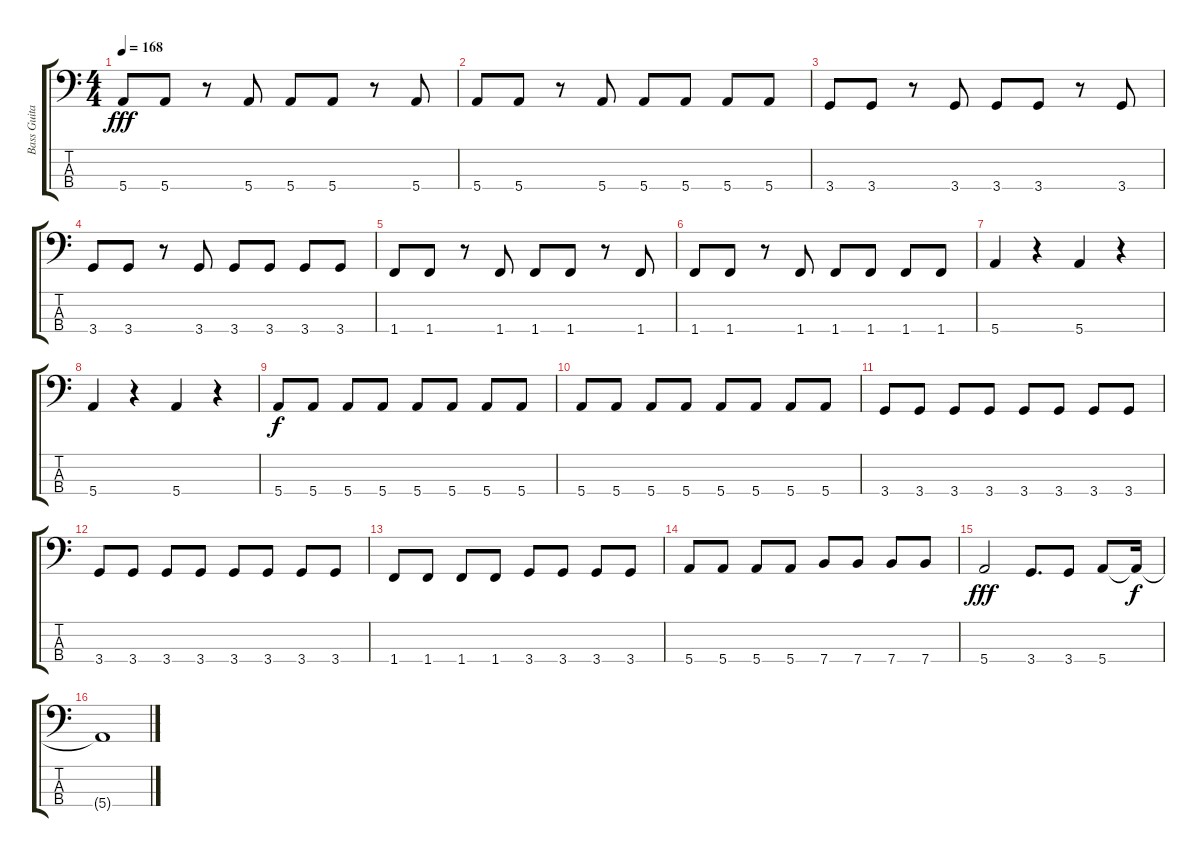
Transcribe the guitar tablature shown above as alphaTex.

\track ("Bass Guitar" "Bass Guita") {instrument electricbasspick}
\staff {score tabs}
\tuning (G2 D2 A1 E1) {hide}
\ts (4 4)
\tempo 168
\clef f4
\ks c
5.4.8{dy fff} 5.4.8 r.8 5.4.8 5.4.8 5.4.8 r.8 5.4.8 |
5.4.8 5.4.8 r.8 5.4.8 5.4.8 5.4.8 5.4.8 5.4.8 |
3.4.8 3.4.8 r.8 3.4.8 3.4.8 3.4.8 r.8 3.4.8 |
3.4.8 3.4.8 r.8 3.4.8 3.4.8 3.4.8 3.4.8 3.4.8 |
1.4.8 1.4.8 r.8 1.4.8 1.4.8 1.4.8 r.8 1.4.8 |
1.4.8 1.4.8 r.8 1.4.8 1.4.8 1.4.8 1.4.8 1.4.8 |
5.4.4 r.4 5.4.4 r.4 |
5.4.4 r.4 5.4.4 r.4 |
5.4.8{dy f} 5.4.8 5.4.8 5.4.8 5.4.8 5.4.8 5.4.8 5.4.8 |
5.4.8 5.4.8 5.4.8 5.4.8 5.4.8 5.4.8 5.4.8 5.4.8 |
3.4.8 3.4.8 3.4.8 3.4.8 3.4.8 3.4.8 3.4.8 3.4.8 |
3.4.8 3.4.8 3.4.8 3.4.8 3.4.8 3.4.8 3.4.8 3.4.8 |
1.4.8 1.4.8 1.4.8 1.4.8 3.4.8 3.4.8 3.4.8 3.4.8 |
5.4.8 5.4.8 5.4.8 5.4.8 7.4.8 7.4.8 7.4.8 7.4.8 |
5.4.2{dy fff} 3.4.8{d} 3.4.8 5.4.8 5.4{t}.16{dy f} |
5.4{t}.1
